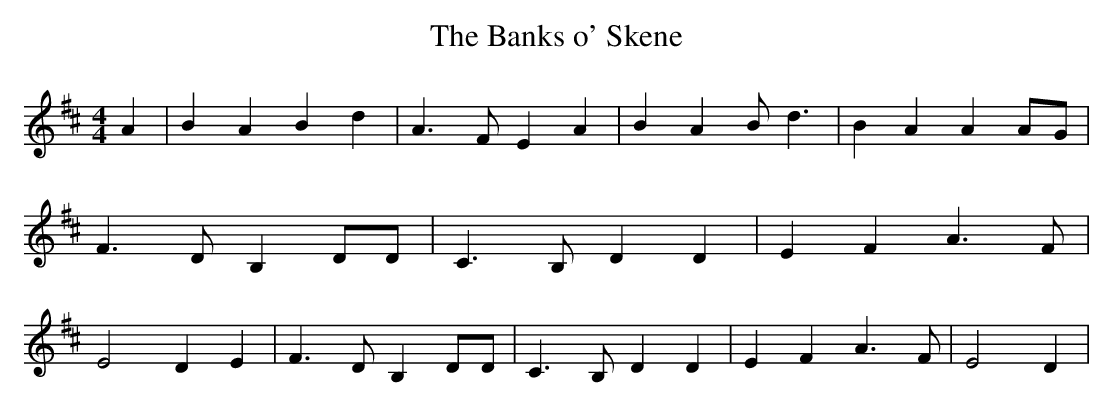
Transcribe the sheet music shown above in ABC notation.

X:1
T:The Banks o' Skene
M:4/4
L:1/4
K:D
 A| B- A B d| A3/2 F/2 E A| B A B/2- d3/2| B- A AA/2-G/2| F3/2 D/2 B, D/2D/2|\
 C3/2 B,/2 D D| E F A3/2 F/2| E2 D E| F3/2 D/2 B, D/2D/2| C3/2 B,/2 D D|\
 E F A3/2 F/2| E2 D|
